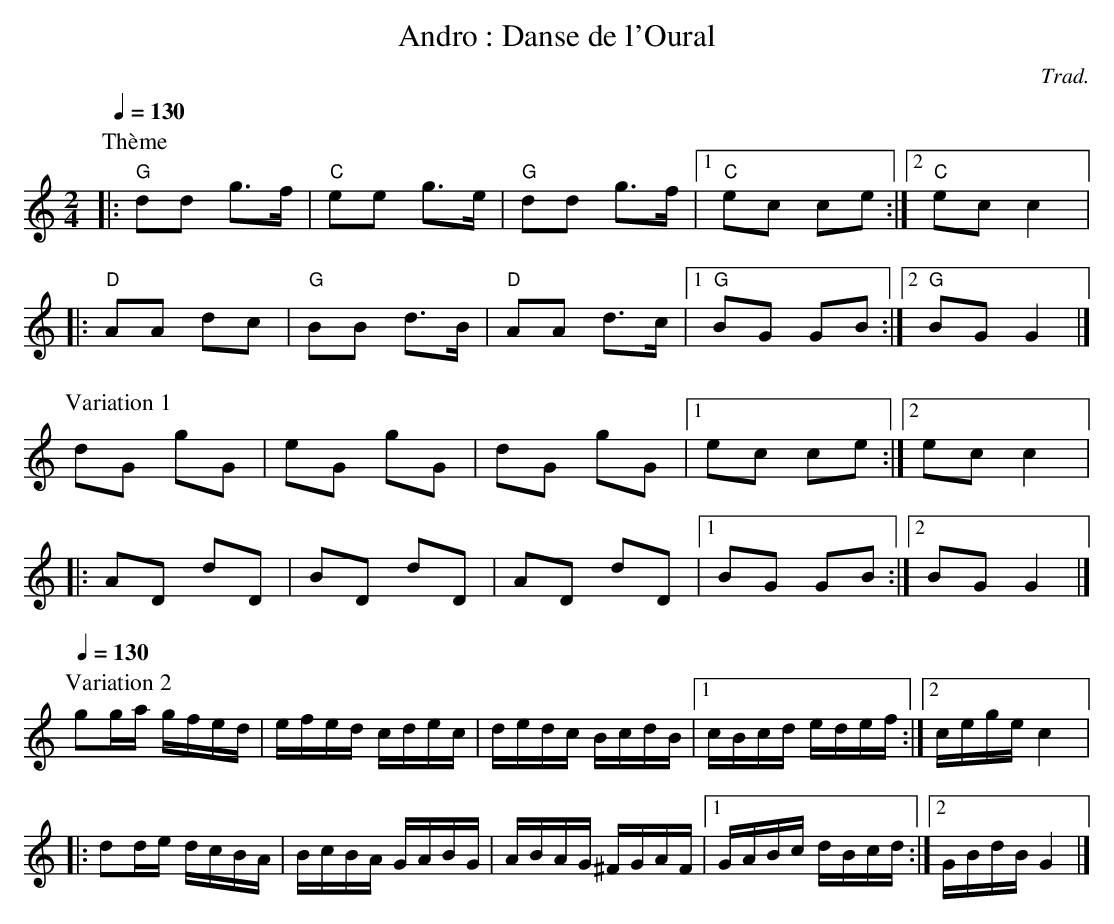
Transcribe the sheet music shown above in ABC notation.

X:1
T:Andro : Danse de l'Oural
C:Trad.
M:2/4
L:1/8
Q:1/4=130
K:C
P:Thème
|: "G"dd g>f | "C"ee g>e | "G"dd g>f |1 "C"ec ce :|2 "C"ec c2 |:
"D"AA dc | "G"BB d>B | "D"AA d>c |1 "G"BG GB :|2 "G"BG G2 |]
%%vskip 1
P:Variation 1
dG gG | eG gG | dG gG |1 ec ce :|2 ec c2 |:
AD dD | BD dD | AD dD |1 BG GB :|2 BG G2 |]
%%vskip 1
P:Variation 2
L:1/16
Q:1/4=130
g2ga gfed | efed cdec | dedc BcdB |1 cBcd edef :|2 cege c4 |:
d2de dcBA | BcBA GABG | ABAG ^FGAF |1 GABc dBcd :|2 GBdB G4 |]
